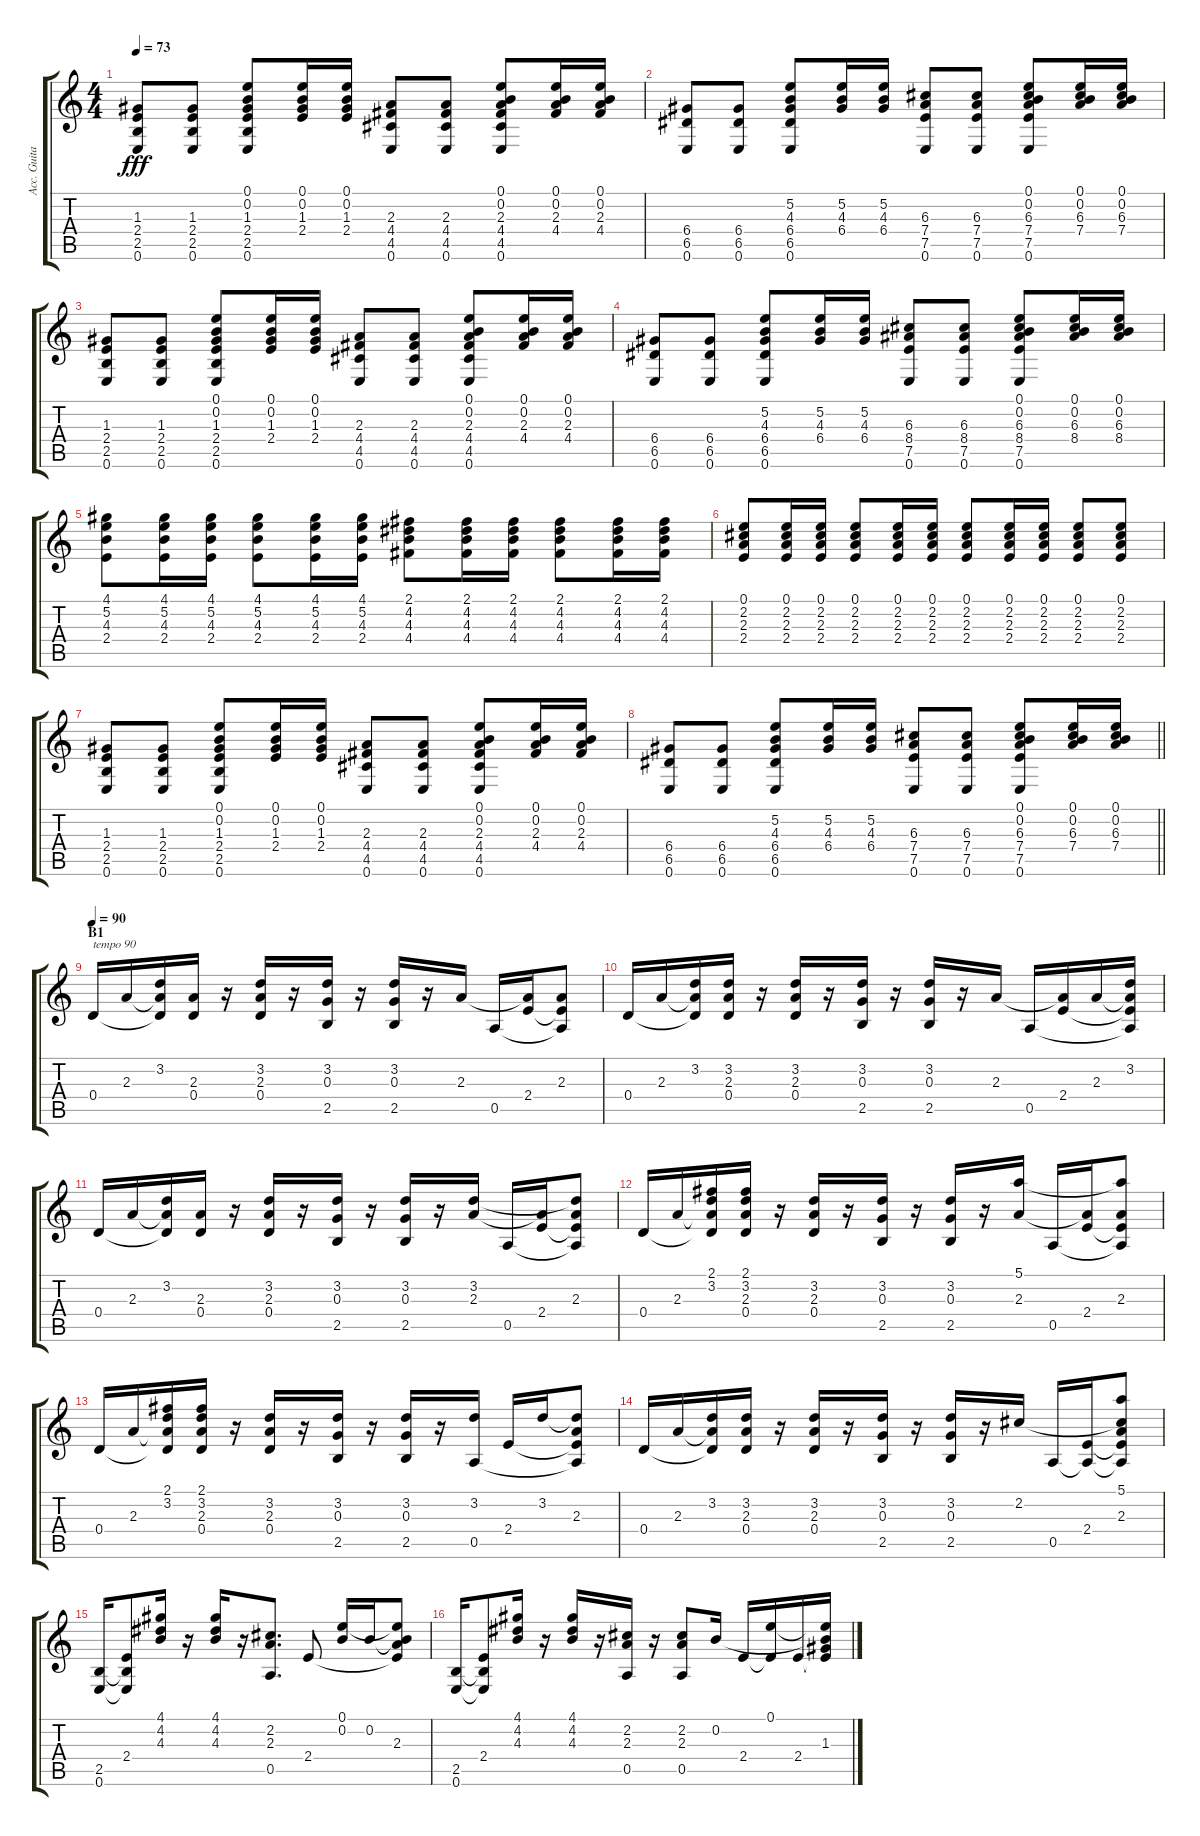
\track ("Acc. Guitar (right)" "Acc. Guita") {instrument acousticguitarnylon}
\staff {score tabs}
\tuning (E4 B3 G3 D3 A2 E2) {hide}
\ts (4 4)
\tempo 73
\clef g2
\ks c
(1.3 2.4 2.5 0.6).8{dy fff} (1.3 2.4 2.5 0.6).8 (0.1 0.2 1.3 2.4 2.5 0.6).8 (0.1 0.2 1.3 2.4).16 (0.1 0.2 1.3 2.4).16 (2.3 4.4 4.5 0.6).8 (2.3 4.4 4.5 0.6).8 (0.1 0.2 2.3 4.4 4.5 0.6).8 (0.1 0.2 2.3 4.4).16 (0.1 0.2 2.3 4.4).16 |
(6.4 6.5 0.6).8 (6.4 6.5 0.6).8 (5.2 4.3 6.4 6.5 0.6).8 (5.2 4.3 6.4).16 (5.2 4.3 6.4).16 (6.3 7.4 7.5 0.6).8 (6.3 7.4 7.5 0.6).8 (0.1 0.2 6.3 7.4 7.5 0.6).8 (0.1 0.2 6.3 7.4).16 (0.1 0.2 6.3 7.4).16 |
(1.3 2.4 2.5 0.6).8 (1.3 2.4 2.5 0.6).8 (0.1 0.2 1.3 2.4 2.5 0.6).8 (0.1 0.2 1.3 2.4).16 (0.1 0.2 1.3 2.4).16 (2.3 4.4 4.5 0.6).8 (2.3 4.4 4.5 0.6).8 (0.1 0.2 2.3 4.4 4.5 0.6).8 (0.1 0.2 2.3 4.4).16 (0.1 0.2 2.3 4.4).16 |
(6.4 6.5 0.6).8 (6.4 6.5 0.6).8 (5.2 4.3 6.4 6.5 0.6).8 (5.2 4.3 6.4).16 (5.2 4.3 6.4).16 (6.3 8.4 7.5 0.6).8 (6.3 8.4 7.5 0.6).8 (0.1 0.2 6.3 8.4 7.5 0.6).8 (0.1 0.2 6.3 8.4).16 (0.1 0.2 6.3 8.4).16 |
(4.1 5.2 4.3 2.4).8 (4.1 5.2 4.3 2.4).16 (4.1 5.2 4.3 2.4).16 (4.1 5.2 4.3 2.4).8 (4.1 5.2 4.3 2.4).16 (4.1 5.2 4.3 2.4).16 (2.1 4.2 4.3 4.4).8 (2.1 4.2 4.3 4.4).16 (2.1 4.2 4.3 4.4).16 (2.1 4.2 4.3 4.4).8 (2.1 4.2 4.3 4.4).16 (2.1 4.2 4.3 4.4).16 |
(0.1 2.2 2.3 2.4).8 (0.1 2.2 2.3 2.4).16 (0.1 2.2 2.3 2.4).16 (0.1 2.2 2.3 2.4).8 (0.1 2.2 2.3 2.4).16 (0.1 2.2 2.3 2.4).16 (0.1 2.2 2.3 2.4).8 (0.1 2.2 2.3 2.4).16 (0.1 2.2 2.3 2.4).16 (0.1 2.2 2.3 2.4).8 (0.1 2.2 2.3 2.4).8 |
(1.3 2.4 2.5 0.6).8 (1.3 2.4 2.5 0.6).8 (0.1 0.2 1.3 2.4 2.5 0.6).8 (0.1 0.2 1.3 2.4).16 (0.1 0.2 1.3 2.4).16 (2.3 4.4 4.5 0.6).8 (2.3 4.4 4.5 0.6).8 (0.1 0.2 2.3 4.4 4.5 0.6).8 (0.1 0.2 2.3 4.4).16 (0.1 0.2 2.3 4.4).16 |
\barLineRight lightlight
(6.4 6.5 0.6).8 (6.4 6.5 0.6).8 (5.2 4.3 6.4 6.5 0.6).8 (5.2 4.3 6.4).16 (5.2 4.3 6.4).16 (6.3 7.4 7.5 0.6).8 (6.3 7.4 7.5 0.6).8 (0.1 0.2 6.3 7.4 7.5 0.6).8 (0.1 0.2 6.3 7.4).16 (0.1 0.2 6.3 7.4).16 |
\section ("" "B1")
\tempo 90
0.4.16{txt "tempo 90" volume 9} 2.3.16 (3.2 2.3{t} 0.4{t}).16 (2.3 0.4).16 r.16 (3.2 2.3 0.4).16 r.16 (3.2 0.3 2.5).16 r.16 (3.2 0.3 2.5).16 r.16 2.3.16 0.5.16 (2.3{t} 2.4).16 (2.3 2.4{t} 0.5{t}).8 |
0.4.16 2.3.16 (3.2 2.3{t} 0.4{t}).16 (3.2 2.3 0.4).16 r.16 (3.2 2.3 0.4).16 r.16 (3.2 0.3 2.5).16 r.16 (3.2 0.3 2.5).16 r.16 2.3.16 0.5.16 (2.3{t} 2.4).16 2.3.16 (3.2 2.3{t} 2.4{t} 0.5{t}).16 |
0.4.16 2.3.16 (3.2 2.3{t} 0.4{t}).16 (2.3 0.4).16 r.16 (3.2 2.3 0.4).16 r.16 (3.2 0.3 2.5).16 r.16 (3.2 0.3 2.5).16 r.16 (3.2 2.3).16 0.5.16 (2.3{t} 2.4).16 (3.2{t} 2.3 2.4{t} 0.5{t}).8 |
0.4.16 2.3.16 (2.1 3.2 2.3{t} 0.4{t}).16 (2.1 3.2 2.3 0.4).16 r.16 (3.2 2.3 0.4).16 r.16 (3.2 0.3 2.5).16 r.16 (3.2 0.3 2.5).16 r.16 (5.1 2.3).16 0.5.16 (2.3{t} 2.4).16 (5.1{t} 2.3 2.4{t} 0.5{t}).8 |
0.4.16 2.3.16 (2.1 3.2 2.3{t} 0.4{t}).16 (2.1 3.2 2.3 0.4).16 r.16 (3.2 2.3 0.4).16 r.16 (3.2 0.3 2.5).16 r.16 (3.2 0.3 2.5).16 r.16 (3.2 0.5).16 2.4.16 3.2.16 (3.2{t} 2.3 2.4{t} 0.5{t}).8 |
0.4.16 2.3.16 (3.2 2.3{t} 0.4{t}).16 (3.2 2.3 0.4).16 r.16 (3.2 2.3 0.4).16 r.16 (3.2 0.3 2.5).16 r.16 (3.2 0.3 2.5).16 r.16 2.2.16 0.5.16 (2.4 0.5{t}).16 (5.1 2.2{t} 2.3 2.4{t} 0.5{t}).8 |
(2.5 0.6).16 (2.4 2.5{t} 0.6{t}).8 (4.1 4.2 4.3).16 r.16 (4.1 4.2 4.3).16 r.16 (2.2 2.3 0.5).8{d} 2.4.8 (0.1 0.2).16 0.2.16 (0.1{t} 0.2{t} 2.3 2.4{t}).8 |
(2.5 0.6).16 (2.4 2.5{t} 0.6{t}).8 (4.1 4.2 4.3).16 r.16 (4.1 4.2 4.3).16 r.16 (2.2 2.3 0.5).16 r.16 (2.2 2.3 0.5).8 0.2.16 2.4.16 (0.1 2.4{t}).16 2.4.16 (0.1{t} 0.2{t} 1.3 2.4{t}).16
